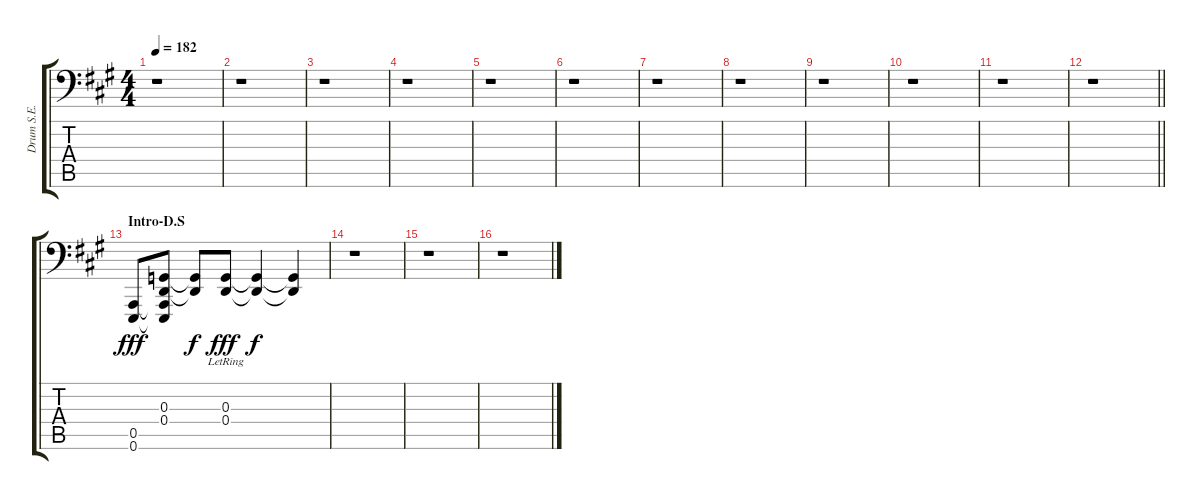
\track ("Drum S.E." "Drum S.E.") {instrument taikodrum}
\staff {score tabs}
\tuning (E3 B2 G2 D2 A1 E1) {hide}
\ts (4 4)
\tempo 182
\clef f4
\ks a
r.1{dy f} |
r.1 |
r.1 |
r.1 |
r.1 |
r.1 |
r.1 |
r.1 |
r.1 |
r.1 |
r.1 |
\barLineRight lightlight
r.1 |
\section ("" "Intro-D.S")
(0.5 0.6).8{dy fff} (0.3 0.4 0.5{t} 0.6{t}).8 (0.3{t} 0.4{t}).8{dy f} (0.3{lr} 0.4).8{dy fff} (0.3{t} 0.4{t}).4{dy f} (0.3{t} 0.4{t}).4 |
r.1 |
r.1 |
r.1
